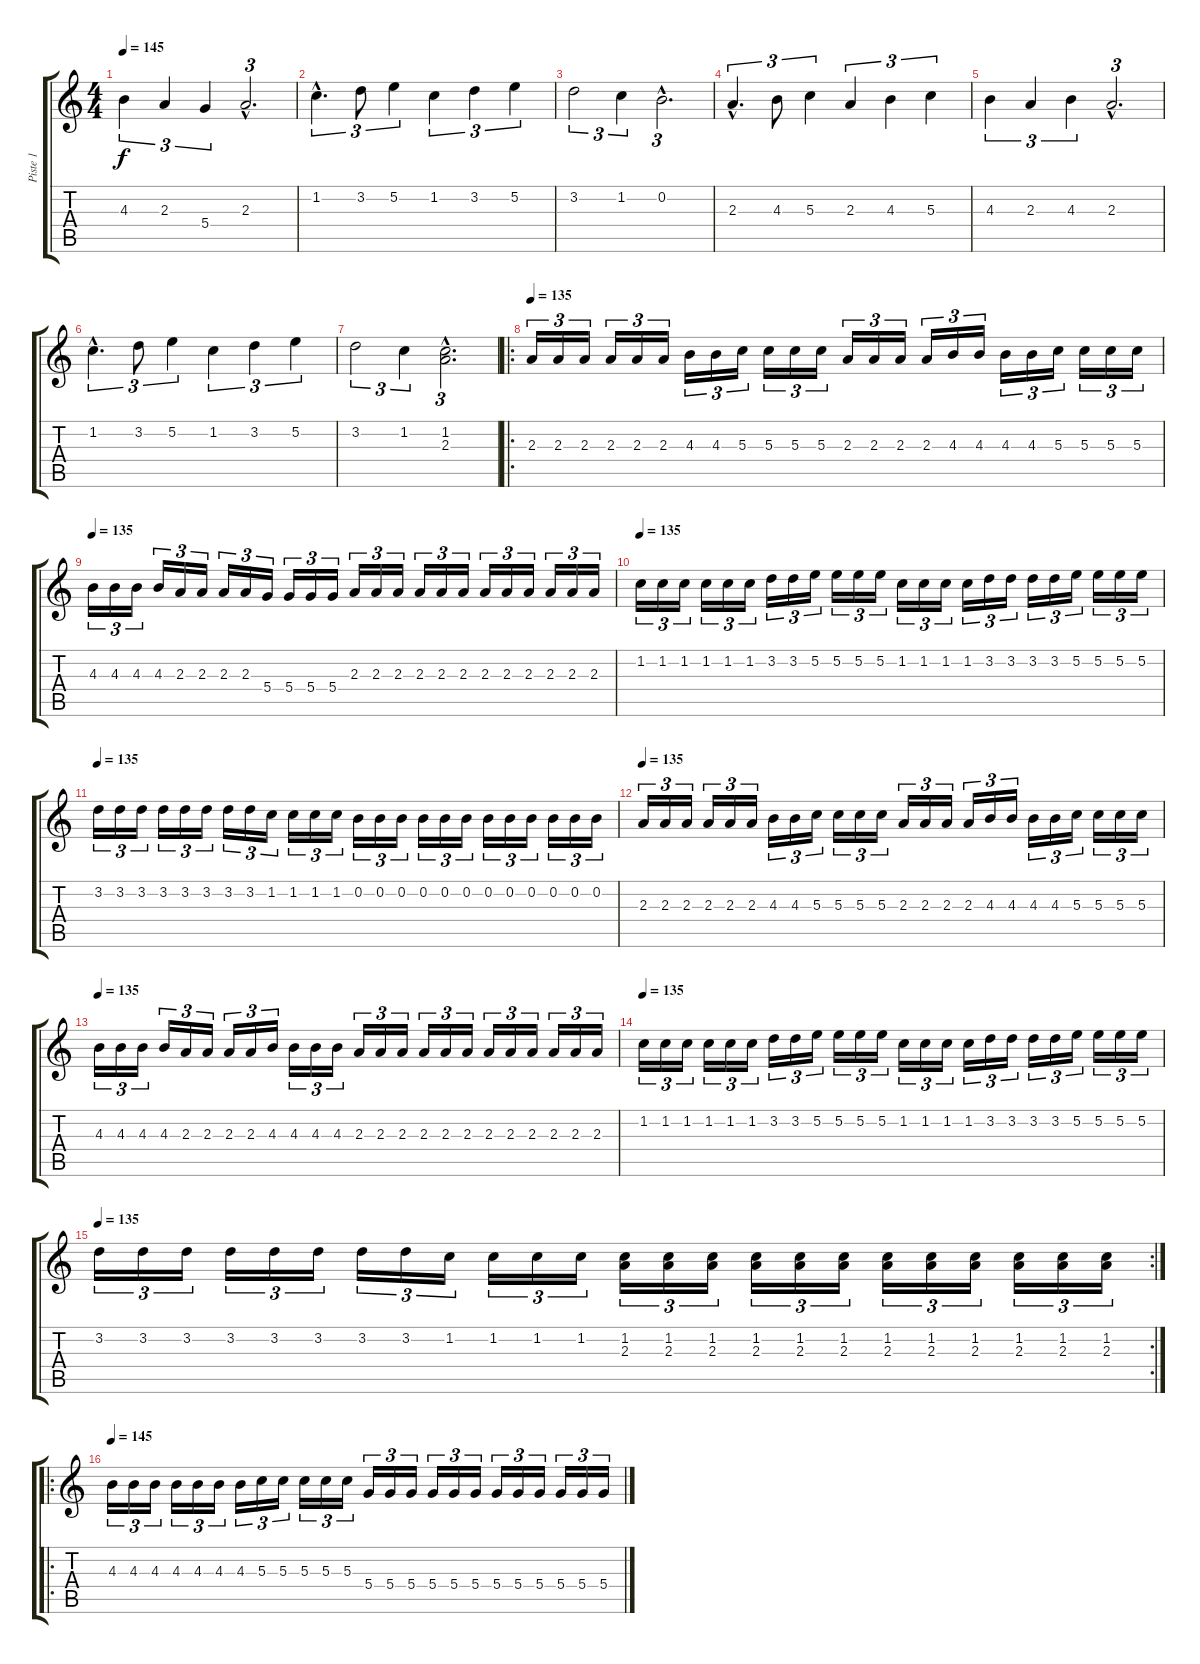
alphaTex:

\track ("Piste 1" "Piste 1") {instrument distortionguitar}
\staff {score tabs}
\tuning (E4 B3 G3 D3 A2 E2) {hide}
\ts (4 4)
\tempo 145
\clef g2
\ks c
4.3.4{tu (3 2) dy f} 2.3.4{tu (3 2)} 5.4.4{tu (3 2)} 2.3{hac}.2{d tu (3 2)} |
1.2{hac}.4{d tu (3 2)} 3.2.8{tu (3 2)} 5.2.4{tu (3 2)} 1.2.4{tu (3 2)} 3.2.4{tu (3 2)} 5.2.4{tu (3 2)} |
3.2.2{tu (3 2)} 1.2.4{tu (3 2)} 0.2{hac}.2{d tu (3 2)} |
2.3{hac}.4{d tu (3 2)} 4.3.8{tu (3 2)} 5.3.4{tu (3 2)} 2.3.4{tu (3 2)} 4.3.4{tu (3 2)} 5.3.4{tu (3 2)} |
4.3.4{tu (3 2)} 2.3.4{tu (3 2)} 4.3.4{tu (3 2)} 2.3{hac}.2{d tu (3 2)} |
1.2{hac}.4{d tu (3 2)} 3.2.8{tu (3 2)} 5.2.4{tu (3 2)} 1.2.4{tu (3 2)} 3.2.4{tu (3 2)} 5.2.4{tu (3 2)} |
3.2.2{tu (3 2)} 1.2.4{tu (3 2)} (1.2{hac} 2.3{hac}).2{d tu (3 2)} |
\ro
\tempo 135
2.3.16{tu (3 2)} 2.3.16{tu (3 2)} 2.3.16{tu (3 2)} 2.3.16{tu (3 2)} 2.3.16{tu (3 2)} 2.3.16{tu (3 2)} 4.3.16{tu (3 2)} 4.3.16{tu (3 2)} 5.3.16{tu (3 2)} 5.3.16{tu (3 2)} 5.3.16{tu (3 2)} 5.3.16{tu (3 2)} 2.3.16{tu (3 2)} 2.3.16{tu (3 2)} 2.3.16{tu (3 2)} 2.3.16{tu (3 2)} 4.3.16{tu (3 2)} 4.3.16{tu (3 2)} 4.3.16{tu (3 2)} 4.3.16{tu (3 2)} 5.3.16{tu (3 2)} 5.3.16{tu (3 2)} 5.3.16{tu (3 2)} 5.3.16{tu (3 2)} |
\tempo 135
4.3.16{tu (3 2)} 4.3.16{tu (3 2)} 4.3.16{tu (3 2)} 4.3.16{tu (3 2)} 2.3.16{tu (3 2)} 2.3.16{tu (3 2)} 2.3.16{tu (3 2)} 2.3.16{tu (3 2)} 5.4.16{tu (3 2)} 5.4.16{tu (3 2)} 5.4.16{tu (3 2)} 5.4.16{tu (3 2)} 2.3.16{tu (3 2)} 2.3.16{tu (3 2)} 2.3.16{tu (3 2)} 2.3.16{tu (3 2)} 2.3.16{tu (3 2)} 2.3.16{tu (3 2)} 2.3.16{tu (3 2)} 2.3.16{tu (3 2)} 2.3.16{tu (3 2)} 2.3.16{tu (3 2)} 2.3.16{tu (3 2)} 2.3.16{tu (3 2)} |
\tempo 135
1.2.16{tu (3 2)} 1.2.16{tu (3 2)} 1.2.16{tu (3 2)} 1.2.16{tu (3 2)} 1.2.16{tu (3 2)} 1.2.16{tu (3 2)} 3.2.16{tu (3 2)} 3.2.16{tu (3 2)} 5.2.16{tu (3 2)} 5.2.16{tu (3 2)} 5.2.16{tu (3 2)} 5.2.16{tu (3 2)} 1.2.16{tu (3 2)} 1.2.16{tu (3 2)} 1.2.16{tu (3 2)} 1.2.16{tu (3 2)} 3.2.16{tu (3 2)} 3.2.16{tu (3 2)} 3.2.16{tu (3 2)} 3.2.16{tu (3 2)} 5.2.16{tu (3 2)} 5.2.16{tu (3 2)} 5.2.16{tu (3 2)} 5.2.16{tu (3 2)} |
\tempo 135
3.2.16{tu (3 2)} 3.2.16{tu (3 2)} 3.2.16{tu (3 2)} 3.2.16{tu (3 2)} 3.2.16{tu (3 2)} 3.2.16{tu (3 2)} 3.2.16{tu (3 2)} 3.2.16{tu (3 2)} 1.2.16{tu (3 2)} 1.2.16{tu (3 2)} 1.2.16{tu (3 2)} 1.2.16{tu (3 2)} 0.2.16{tu (3 2)} 0.2.16{tu (3 2)} 0.2.16{tu (3 2)} 0.2.16{tu (3 2)} 0.2.16{tu (3 2)} 0.2.16{tu (3 2)} 0.2.16{tu (3 2)} 0.2.16{tu (3 2)} 0.2.16{tu (3 2)} 0.2.16{tu (3 2)} 0.2.16{tu (3 2)} 0.2.16{tu (3 2)} |
\tempo 135
2.3.16{tu (3 2)} 2.3.16{tu (3 2)} 2.3.16{tu (3 2)} 2.3.16{tu (3 2)} 2.3.16{tu (3 2)} 2.3.16{tu (3 2)} 4.3.16{tu (3 2)} 4.3.16{tu (3 2)} 5.3.16{tu (3 2)} 5.3.16{tu (3 2)} 5.3.16{tu (3 2)} 5.3.16{tu (3 2)} 2.3.16{tu (3 2)} 2.3.16{tu (3 2)} 2.3.16{tu (3 2)} 2.3.16{tu (3 2)} 4.3.16{tu (3 2)} 4.3.16{tu (3 2)} 4.3.16{tu (3 2)} 4.3.16{tu (3 2)} 5.3.16{tu (3 2)} 5.3.16{tu (3 2)} 5.3.16{tu (3 2)} 5.3.16{tu (3 2)} |
\tempo 135
4.3.16{tu (3 2)} 4.3.16{tu (3 2)} 4.3.16{tu (3 2)} 4.3.16{tu (3 2)} 2.3.16{tu (3 2)} 2.3.16{tu (3 2)} 2.3.16{tu (3 2)} 2.3.16{tu (3 2)} 4.3.16{tu (3 2)} 4.3.16{tu (3 2)} 4.3.16{tu (3 2)} 4.3.16{tu (3 2)} 2.3.16{tu (3 2)} 2.3.16{tu (3 2)} 2.3.16{tu (3 2)} 2.3.16{tu (3 2)} 2.3.16{tu (3 2)} 2.3.16{tu (3 2)} 2.3.16{tu (3 2)} 2.3.16{tu (3 2)} 2.3.16{tu (3 2)} 2.3.16{tu (3 2)} 2.3.16{tu (3 2)} 2.3.16{tu (3 2)} |
\tempo 135
1.2.16{tu (3 2)} 1.2.16{tu (3 2)} 1.2.16{tu (3 2)} 1.2.16{tu (3 2)} 1.2.16{tu (3 2)} 1.2.16{tu (3 2)} 3.2.16{tu (3 2)} 3.2.16{tu (3 2)} 5.2.16{tu (3 2)} 5.2.16{tu (3 2)} 5.2.16{tu (3 2)} 5.2.16{tu (3 2)} 1.2.16{tu (3 2)} 1.2.16{tu (3 2)} 1.2.16{tu (3 2)} 1.2.16{tu (3 2)} 3.2.16{tu (3 2)} 3.2.16{tu (3 2)} 3.2.16{tu (3 2)} 3.2.16{tu (3 2)} 5.2.16{tu (3 2)} 5.2.16{tu (3 2)} 5.2.16{tu (3 2)} 5.2.16{tu (3 2)} |
\rc 2
\tempo 135
3.2.16{tu (3 2)} 3.2.16{tu (3 2)} 3.2.16{tu (3 2)} 3.2.16{tu (3 2)} 3.2.16{tu (3 2)} 3.2.16{tu (3 2)} 3.2.16{tu (3 2)} 3.2.16{tu (3 2)} 1.2.16{tu (3 2)} 1.2.16{tu (3 2)} 1.2.16{tu (3 2)} 1.2.16{tu (3 2)} (1.2 2.3).16{tu (3 2)} (1.2 2.3).16{tu (3 2)} (1.2 2.3).16{tu (3 2)} (1.2 2.3).16{tu (3 2)} (1.2 2.3).16{tu (3 2)} (1.2 2.3).16{tu (3 2)} (1.2 2.3).16{tu (3 2)} (1.2 2.3).16{tu (3 2)} (1.2 2.3).16{tu (3 2)} (1.2 2.3).16{tu (3 2)} (1.2 2.3).16{tu (3 2)} (1.2 2.3).16{tu (3 2)} |
\ro
\tempo 145
4.3.16{tu (3 2)} 4.3.16{tu (3 2)} 4.3.16{tu (3 2)} 4.3.16{tu (3 2)} 4.3.16{tu (3 2)} 4.3.16{tu (3 2)} 4.3.16{tu (3 2)} 5.3.16{tu (3 2)} 5.3.16{tu (3 2)} 5.3.16{tu (3 2)} 5.3.16{tu (3 2)} 5.3.16{tu (3 2)} 5.4.16{tu (3 2)} 5.4.16{tu (3 2)} 5.4.16{tu (3 2)} 5.4.16{tu (3 2)} 5.4.16{tu (3 2)} 5.4.16{tu (3 2)} 5.4.16{tu (3 2)} 5.4.16{tu (3 2)} 5.4.16{tu (3 2)} 5.4.16{tu (3 2)} 5.4.16{tu (3 2)} 5.4.16{tu (3 2)}
